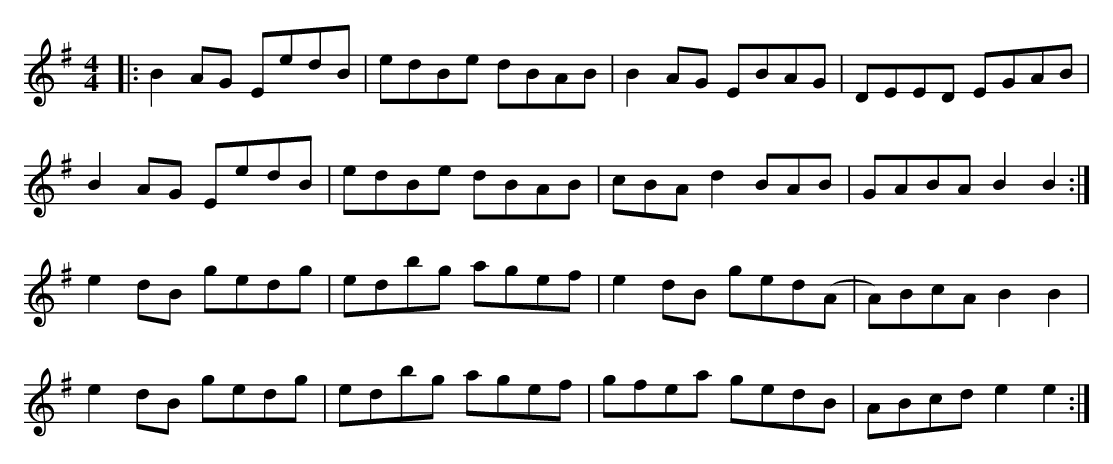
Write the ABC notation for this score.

X:1
M:4/4
K:Emin
|:B2AG EedB|edBe dBAB|B2AG EBAG|DEED EGAB|
B2AG EedB|edBe dBAB|cBAd2 BAB|GABA B2 B2:|
e2dB gedg|edbg agef|e2dB ged(A|A)BcA B2 B2|
e2dB gedg|edbg agef|gfea gedB|ABcd e2 e2:|
